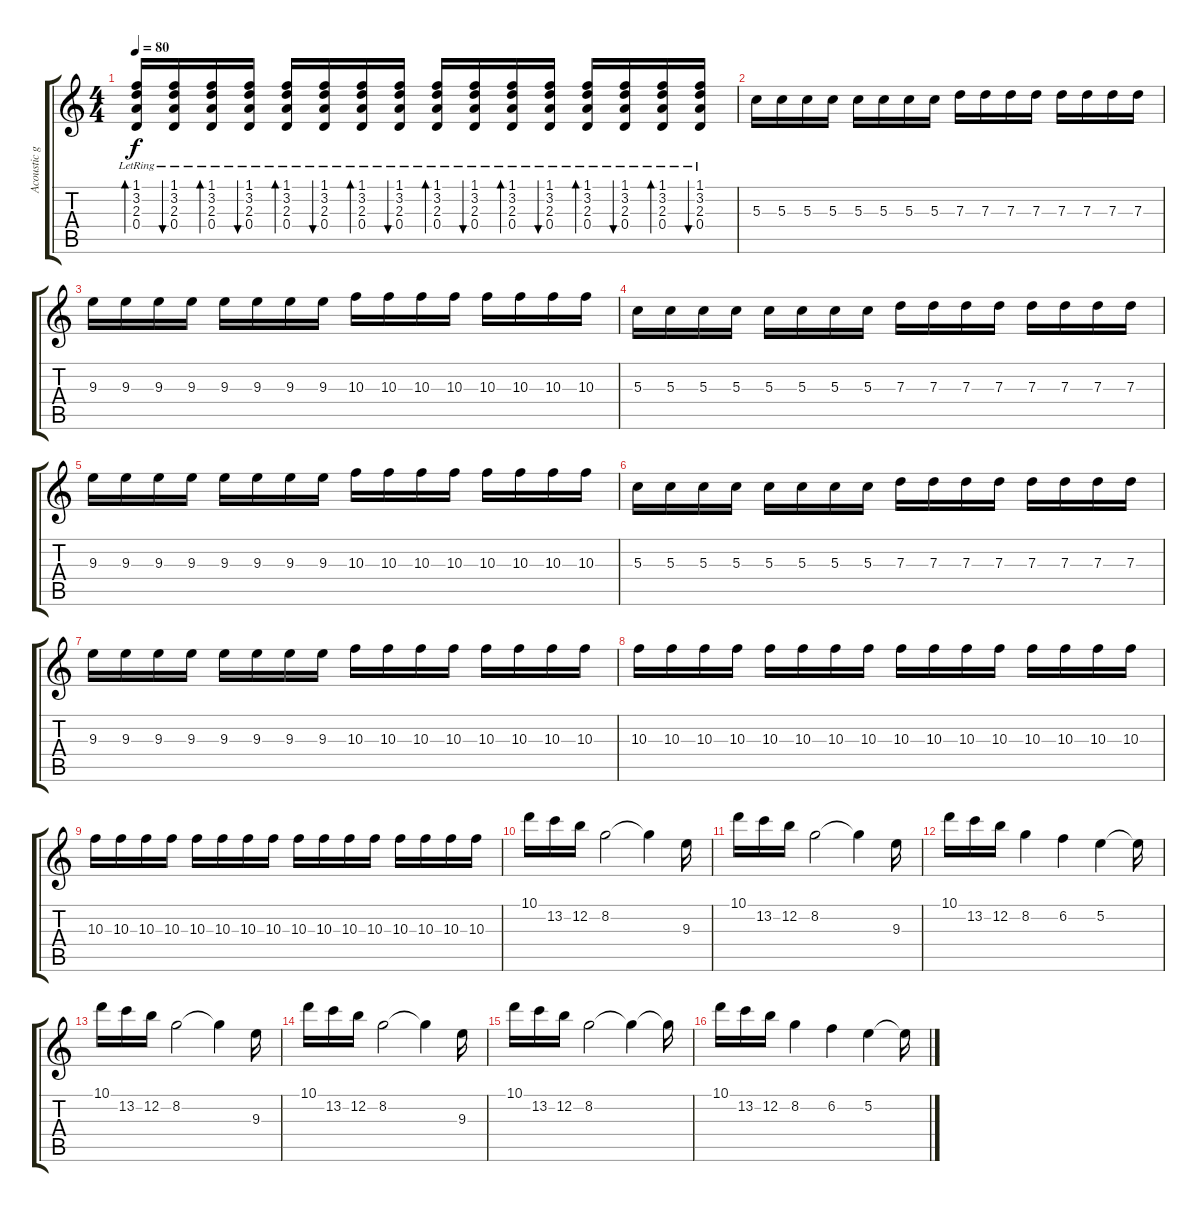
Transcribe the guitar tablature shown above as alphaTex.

\track ("Acoustic guitar 1" "Acoustic g") {instrument acousticguitarsteel}
\staff {score tabs}
\tuning (E4 B3 G3 D3 A2 E2) {hide}
\ts (4 4)
\tempo 80
\clef g2
\ks c
(1.1{lr} 3.2{lr} 2.3{lr} 0.4{lr}).16{bd 60 dy f} (1.1{lr} 3.2{lr} 2.3{lr} 0.4{lr}).16{bu 60} (1.1{lr} 3.2{lr} 2.3{lr} 0.4{lr}).16{bd 60} (1.1{lr} 3.2{lr} 2.3{lr} 0.4{lr}).16{bu 60} (1.1{lr} 3.2{lr} 2.3{lr} 0.4{lr}).16{bd 60} (1.1{lr} 3.2{lr} 2.3{lr} 0.4{lr}).16{bu 60} (1.1{lr} 3.2{lr} 2.3{lr} 0.4{lr}).16{bd 60} (1.1{lr} 3.2{lr} 2.3{lr} 0.4{lr}).16{bu 60} (1.1{lr} 3.2{lr} 2.3{lr} 0.4{lr}).16{bd 60} (1.1{lr} 3.2{lr} 2.3{lr} 0.4{lr}).16{bu 60} (1.1{lr} 3.2{lr} 2.3{lr} 0.4{lr}).16{bd 60} (1.1{lr} 3.2{lr} 2.3{lr} 0.4{lr}).16{bu 60} (1.1{lr} 3.2{lr} 2.3{lr} 0.4{lr}).16{bd 60} (1.1{lr} 3.2{lr} 2.3{lr} 0.4{lr}).16{bu 60} (1.1{lr} 3.2{lr} 2.3{lr} 0.4{lr}).16{bd 60} (1.1{lr} 3.2{lr} 2.3{lr} 0.4{lr}).16{bu 60} |
5.3.16{volume 16 balance 10} 5.3.16 5.3.16 5.3.16 5.3.16 5.3.16 5.3.16 5.3.16 7.3.16 7.3.16 7.3.16 7.3.16 7.3.16 7.3.16 7.3.16 7.3.16 |
9.3.16 9.3.16 9.3.16 9.3.16 9.3.16 9.3.16 9.3.16 9.3.16 10.3.16 10.3.16 10.3.16 10.3.16 10.3.16 10.3.16 10.3.16 10.3.16 |
5.3.16 5.3.16 5.3.16 5.3.16 5.3.16 5.3.16 5.3.16 5.3.16 7.3.16 7.3.16 7.3.16 7.3.16 7.3.16 7.3.16 7.3.16 7.3.16 |
9.3.16 9.3.16 9.3.16 9.3.16 9.3.16 9.3.16 9.3.16 9.3.16 10.3.16 10.3.16 10.3.16 10.3.16 10.3.16 10.3.16 10.3.16 10.3.16 |
5.3.16 5.3.16 5.3.16 5.3.16 5.3.16 5.3.16 5.3.16 5.3.16 7.3.16 7.3.16 7.3.16 7.3.16 7.3.16 7.3.16 7.3.16 7.3.16 |
9.3.16 9.3.16 9.3.16 9.3.16 9.3.16 9.3.16 9.3.16 9.3.16 10.3.16 10.3.16 10.3.16 10.3.16 10.3.16 10.3.16 10.3.16 10.3.16 |
10.3.16 10.3.16 10.3.16 10.3.16 10.3.16 10.3.16 10.3.16 10.3.16 10.3.16 10.3.16 10.3.16 10.3.16 10.3.16 10.3.16 10.3.16 10.3.16 |
10.3.16 10.3.16 10.3.16 10.3.16 10.3.16 10.3.16 10.3.16 10.3.16 10.3.16 10.3.16 10.3.16 10.3.16 10.3.16 10.3.16 10.3.16 10.3.16 |
10.1.16 13.2.16 12.2.16 8.2.2 8.2{t}.4 9.3.16 |
10.1.16 13.2.16 12.2.16 8.2.2 8.2{t}.4 9.3.16 |
10.1.16 13.2.16 12.2.16 8.2.4 6.2.4 5.2.4 5.2{t}.16 |
10.1.16 13.2.16 12.2.16 8.2.2 8.2{t}.4 9.3.16 |
10.1.16 13.2.16 12.2.16 8.2.2 8.2{t}.4 9.3.16 |
10.1.16 13.2.16 12.2.16 8.2.2 8.2{t}.4 8.2{t}.16 |
10.1.16 13.2.16 12.2.16 8.2.4 6.2.4 5.2.4 5.2{t}.16
